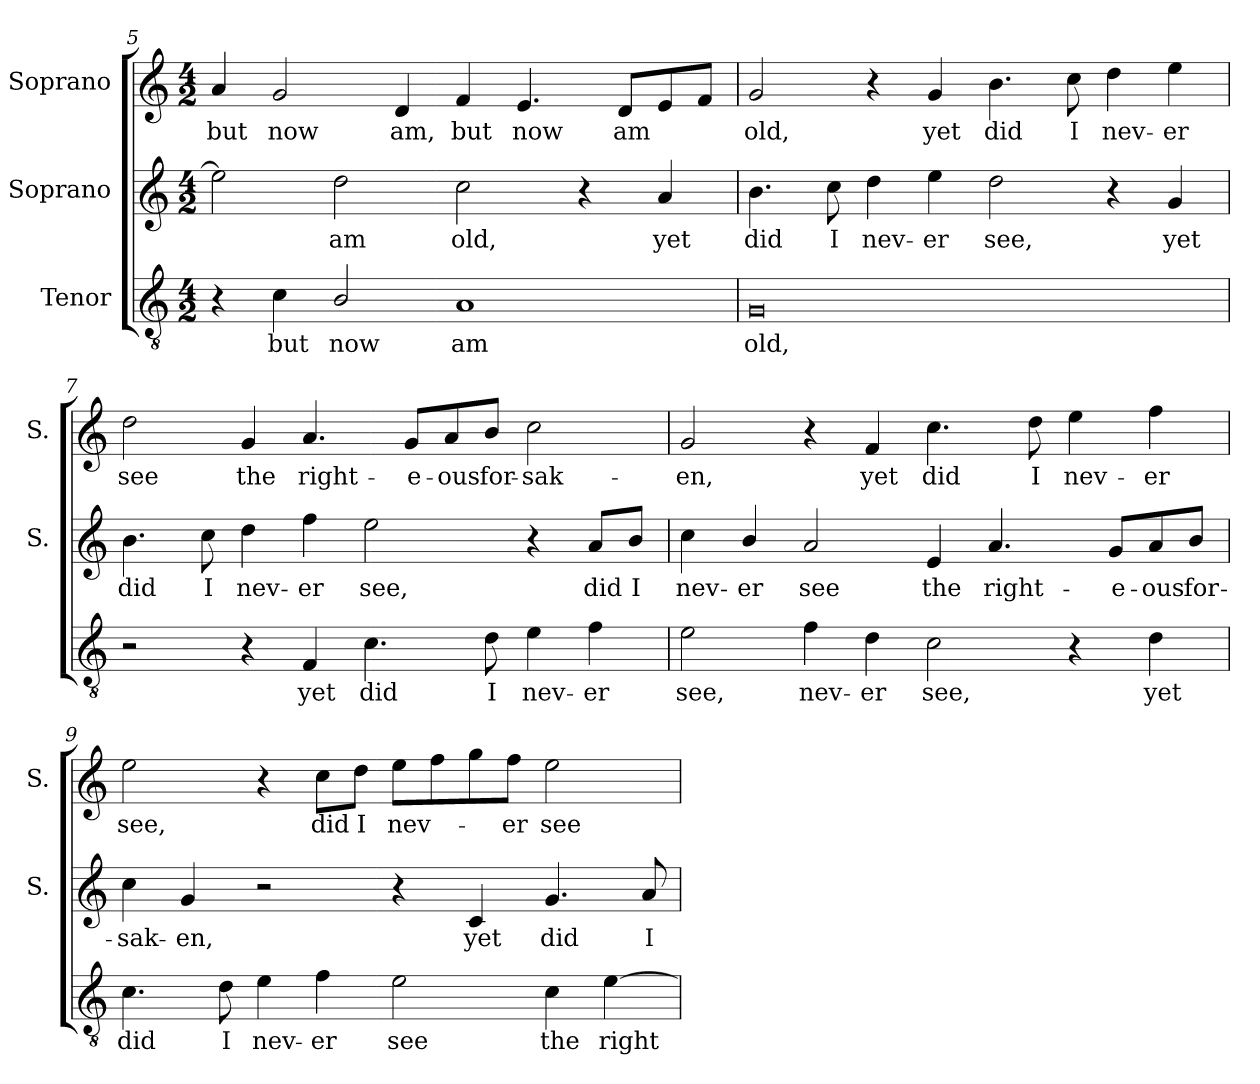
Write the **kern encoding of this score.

**kern	**text	**kern	**text	**kern	**text
*part3	*part3	*part2	*part2	*part1	*part1
*staff3	*staff3	*staff2	*staff2	*staff1	*staff1
*I"Tenor	*	*I"Soprano	*	*I"Soprano	*
*	*	*I'S.	*	*I'S.	*
*clefGv2	*	*clefG2	*	*clefG2	*
*k[]	*	*k[]	*	*k[]	*
*C:	*	*C:	*	*C:	*
*M4/2	*	*M4/2	*	*M4/2	*
=5	=5	=5	=5	=5	=5
!	!	!	!	!	!LO:LY:b:color=#000000
4r	.	2eei\]	.	4ai/	but
!	!LO:LY:b:color=#000000	!	!	!	!
!	!	!	!	!	!LO:LY:b:color=#000000
4ci\	but	.	.	2gi/	now
!	!LO:LY:b:color=#000000	!	!	!	!
!	!	!	!LO:LY:b:color=#000000	!	!
2Bi/	now	2ddi\	am	.	.
!	!	!	!	!	!LO:LY:b:color=#000000
.	.	.	.	4di/	am,
!	!LO:LY:b:color=#000000	!	!	!	!
!	!	!	!LO:LY:b:color=#000000	!	!
!	!	!	!	!	!LO:LY:b:color=#000000
1Ai	am	2cci\	old,	4fi/	but
!	!	!	!	!	!LO:LY:b:color=#000000
.	.	.	.	4.ei/	now
.	.	4r	.	.	.
!	!	!	!	!	!LO:LY:b:color=#000000
.	.	.	.	8di/L	am
!	!	!	!LO:LY:b:color=#000000	!	!
.	.	4ai/	yet	8ei/	.
.	.	.	.	8fi/J	.
=6	=6	=6	=6	=6	=6
!	!LO:LY:b:color=#000000	!	!	!	!
!	!	!	!LO:LY:b:color=#000000	!	!
!	!	!	!	!	!LO:LY:b:color=#000000
0Gi	old,	4.bi\	did	2gi/	old,
!	!	!	!LO:LY:b:color=#000000	!	!
.	.	8cci\	I	.	.
!	!	!	!LO:LY:b:color=#000000	!	!
.	.	4ddi\	nev-	4r	.
!	!	!	!LO:LY:b:color=#000000	!	!
!	!	!	!	!	!LO:LY:b:color=#000000
.	.	4eei\	-er	4gi/	yet
!	!	!	!LO:LY:b:color=#000000	!	!
!	!	!	!	!	!LO:LY:b:color=#000000
.	.	2ddi\	see,	4.bi\	did
!	!	!	!	!	!LO:LY:b:color=#000000
.	.	.	.	8cci\	I
!	!	!	!	!	!LO:LY:b:color=#000000
.	.	4r	.	4ddi\	nev-
!	!	!	!LO:LY:b:color=#000000	!	!
!	!	!	!	!	!LO:LY:b:color=#000000
.	.	4gi/	yet	4eei\	-er
!!LO:LB:g=z
=7	=7	=7	=7	=7	=7
!	!	!	!LO:LY:b:color=#000000	!	!
!	!	!	!	!	!LO:LY:b:color=#000000
2r	.	4.bi\	did	2ddi\	see
!	!	!	!LO:LY:b:color=#000000	!	!
.	.	8cci\	I	.	.
!	!	!	!LO:LY:b:color=#000000	!	!
!	!	!	!	!	!LO:LY:b:color=#000000
4r	.	4ddi\	nev-	4gi/	the
!	!LO:LY:b:color=#000000	!	!	!	!
!	!	!	!LO:LY:b:color=#000000	!	!
!	!	!	!	!	!LO:LY:b:color=#000000
4Fi/	yet	4ffi\	-er	4.ai/	right-
!	!LO:LY:b:color=#000000	!	!	!	!
!	!	!	!LO:LY:b:color=#000000	!	!
4.ci\	did	2eei\	see,	.	.
!	!	!	!	!	!LO:LY:b:color=#000000
.	.	.	.	8gi/L	-e-
!	!	!	!	!	!LO:LY:b:color=#000000
.	.	.	.	8ai/	-ous
!	!LO:LY:b:color=#000000	!	!	!	!
!	!	!	!	!	!LO:LY:b:color=#000000
8di\	I	.	.	8bi/J	for-
!	!LO:LY:b:color=#000000	!	!	!	!
!	!	!	!	!	!LO:LY:b:color=#000000
4ei\	nev-	4r	.	2cci\	-sak-
!	!LO:LY:b:color=#000000	!	!	!	!
!	!	!	!LO:LY:b:color=#000000	!	!
4fi\	-er	8ai/L	did	.	.
!	!	!	!LO:LY:b:color=#000000	!	!
.	.	8bi/J	I	.	.
=8	=8	=8	=8	=8	=8
!	!LO:LY:b:color=#000000	!	!	!	!
!	!	!	!LO:LY:b:color=#000000	!	!
!	!	!	!	!	!LO:LY:b:color=#000000
2ei\	see,	4cci\	nev-	2gi/	-en,
!	!	!	!LO:LY:b:color=#000000	!	!
.	.	4bi/	-er	.	.
!	!LO:LY:b:color=#000000	!	!	!	!
!	!	!	!LO:LY:b:color=#000000	!	!
4fi\	nev-	2ai/	see	4r	.
!	!LO:LY:b:color=#000000	!	!	!	!
!	!	!	!	!	!LO:LY:b:color=#000000
4di\	-er	.	.	4fi/	yet
!	!LO:LY:b:color=#000000	!	!	!	!
!	!	!	!LO:LY:b:color=#000000	!	!
!	!	!	!	!	!LO:LY:b:color=#000000
2ci\	see,	4ei/	the	4.cci\	did
!	!	!	!LO:LY:b:color=#000000	!	!
.	.	4.ai/	right-	.	.
!	!	!	!	!	!LO:LY:b:color=#000000
.	.	.	.	8ddi\	I
!	!	!	!	!	!LO:LY:b:color=#000000
4r	.	.	.	4eei\	nev-
!	!	!	!LO:LY:b:color=#000000	!	!
.	.	8gi/L	-e-	.	.
!	!LO:LY:b:color=#000000	!	!	!	!
!	!	!	!LO:LY:b:color=#000000	!	!
!	!	!	!	!	!LO:LY:b:color=#000000
4di\	yet	8ai/	-ous	4ffi\	-er
!	!	!	!LO:LY:b:color=#000000	!	!
.	.	8bi/J	for-	.	.
=9	=9	=9	=9	=9	=9
!	!LO:LY:b:color=#000000	!	!	!	!
!	!	!	!LO:LY:b:color=#000000	!	!
!	!	!	!	!	!LO:LY:b:color=#000000
4.ci\	did	4cci\	-sak-	2eei\	see,
!	!	!	!LO:LY:b:color=#000000	!	!
.	.	4gi/	-en,	.	.
!	!LO:LY:b:color=#000000	!	!	!	!
8di\	I	.	.	.	.
!	!LO:LY:b:color=#000000	!	!	!	!
4ei\	nev-	2r	.	4r	.
!	!LO:LY:b:color=#000000	!	!	!	!
!	!	!	!	!	!LO:LY:b:color=#000000
4fi\	-er	.	.	8cci\L	did
!	!	!	!	!	!LO:LY:b:color=#000000
.	.	.	.	8ddi\J	I
!	!LO:LY:b:color=#000000	!	!	!	!
!	!	!	!	!	!LO:LY:b:color=#000000
2ei\	see	4r	.	8eei\L	nev-
.	.	.	.	8ffi\	.
!	!	!	!LO:LY:b:color=#000000	!	!
.	.	4ci/	yet	8ggi\	.
!	!	!	!	!	!LO:LY:b:color=#000000
.	.	.	.	8ffi\J	-er
!	!LO:LY:b:color=#000000	!	!	!	!
!	!	!	!LO:LY:b:color=#000000	!	!
!	!	!	!	!	!LO:LY:b:color=#000000
4ci\	the	4.gi/	did	2eei\	see
!	!LO:LY:b:color=#000000	!	!	!	!
[4ei\	right-	.	.	.	.
!	!	!	!LO:LY:b:color=#000000	!	!
.	.	8ai/	I	.	.
=	=	=	=	=	=
*-	*-	*-	*-	*-	*-
